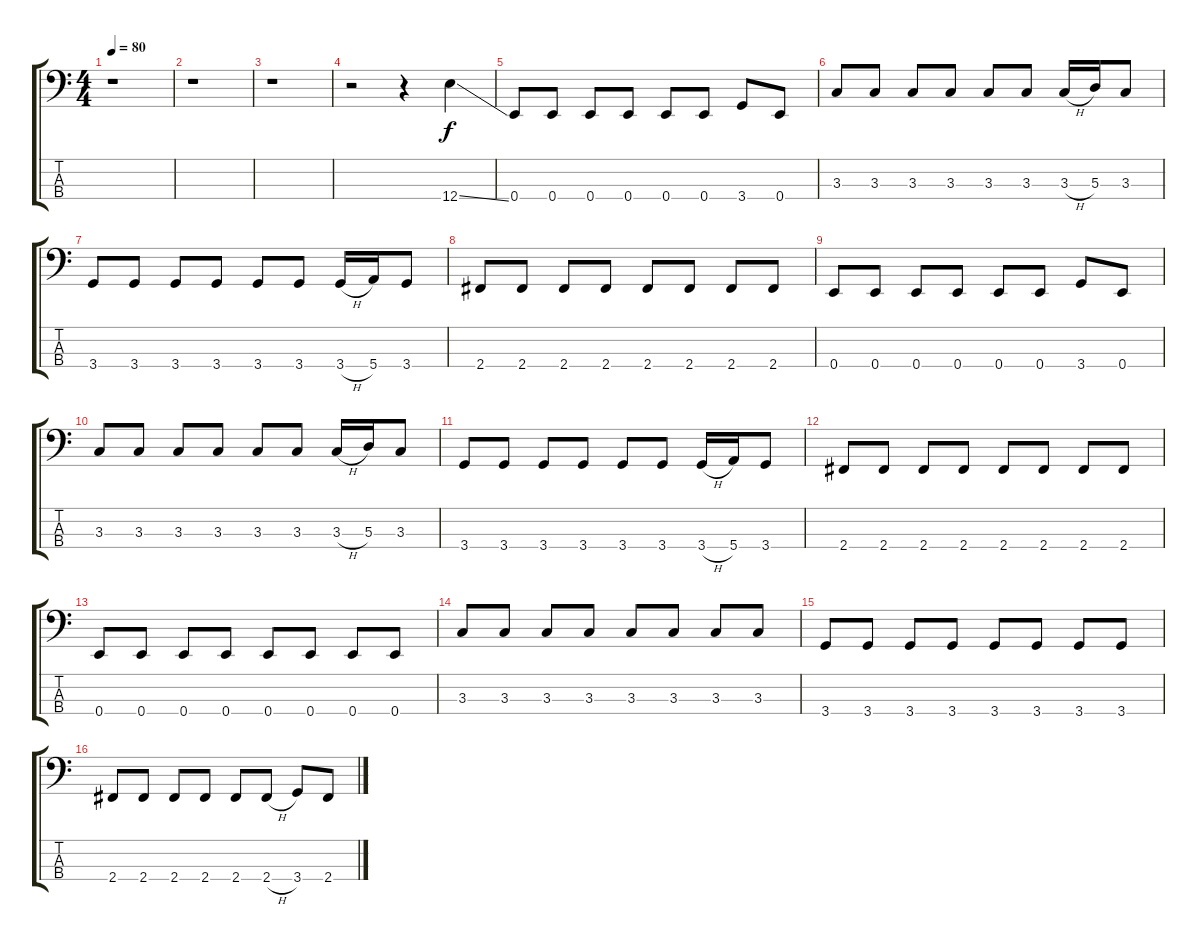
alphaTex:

\track "" {instrument electricbasspick}
\staff {score tabs}
\tuning (G2 D2 A1 E1) {hide}
\ts (4 4)
\tempo 80
\clef f4
\ks c
r.1{dy f instrument electricbasspick} |
r.1 |
r.1 |
r.2 r.4 12.4{ss}.4 |
0.4.8 0.4.8 0.4.8 0.4.8 0.4.8 0.4.8 3.4.8 0.4.8 |
3.3.8 3.3.8 3.3.8 3.3.8 3.3.8 3.3.8 3.3{h}.16 5.3.16 3.3.8 |
3.4.8 3.4.8 3.4.8 3.4.8 3.4.8 3.4.8 3.4{h}.16 5.4.16 3.4.8 |
2.4.8 2.4.8 2.4.8 2.4.8 2.4.8 2.4.8 2.4.8 2.4.8 |
0.4.8 0.4.8 0.4.8 0.4.8 0.4.8 0.4.8 3.4.8 0.4.8 |
3.3.8 3.3.8 3.3.8 3.3.8 3.3.8 3.3.8 3.3{h}.16 5.3.16 3.3.8 |
3.4.8 3.4.8 3.4.8 3.4.8 3.4.8 3.4.8 3.4{h}.16 5.4.16 3.4.8 |
2.4.8 2.4.8 2.4.8 2.4.8 2.4.8 2.4.8 2.4.8 2.4.8 |
0.4.8 0.4.8 0.4.8 0.4.8 0.4.8 0.4.8 0.4.8 0.4.8 |
3.3.8 3.3.8 3.3.8 3.3.8 3.3.8 3.3.8 3.3.8 3.3.8 |
3.4.8 3.4.8 3.4.8 3.4.8 3.4.8 3.4.8 3.4.8 3.4.8 |
2.4.8 2.4.8 2.4.8 2.4.8 2.4.8 2.4{h}.8 3.4.8 2.4.8
